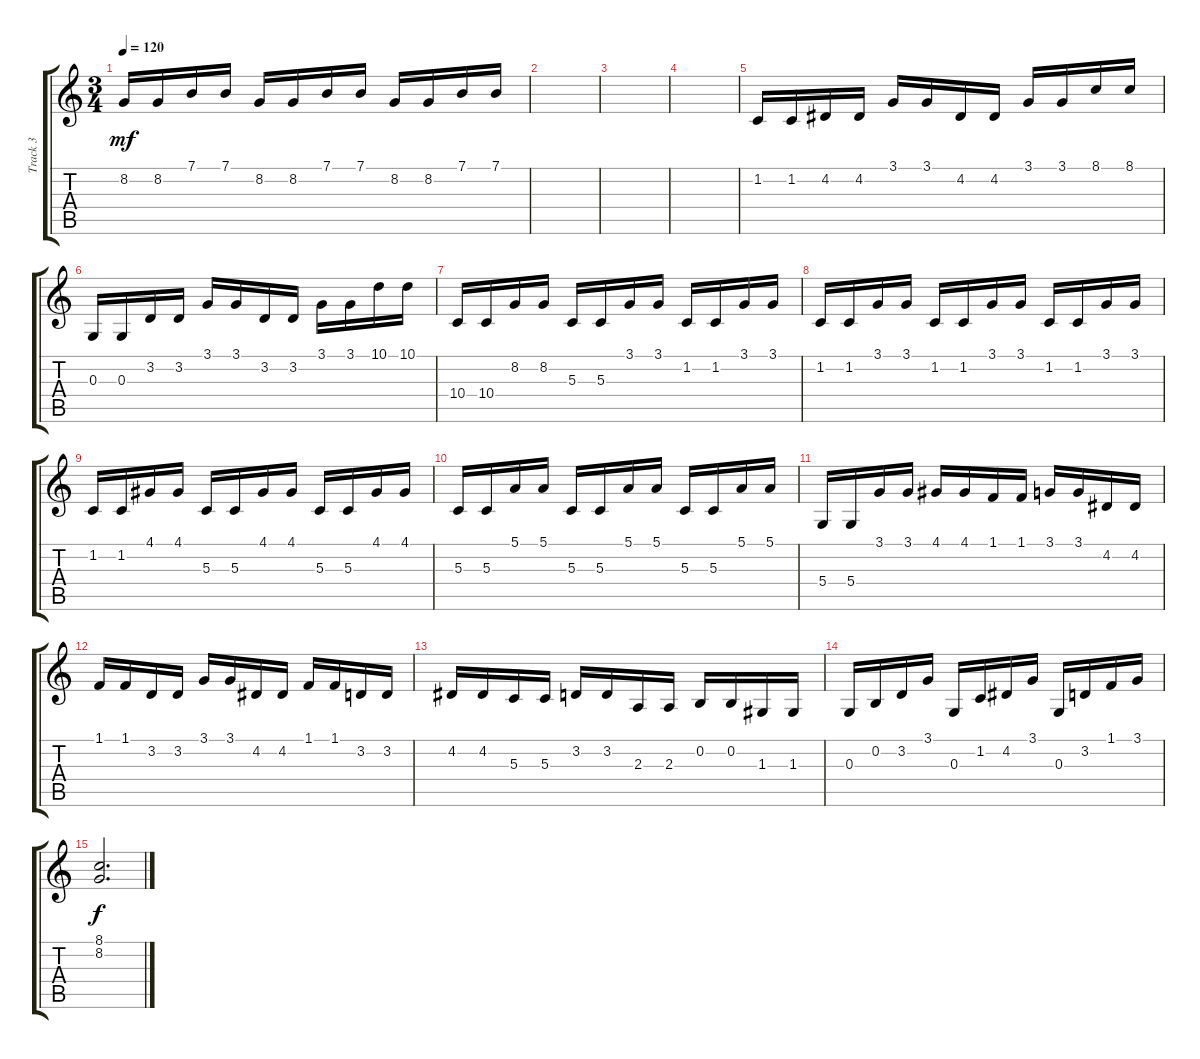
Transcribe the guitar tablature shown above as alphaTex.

\track ("Track 3" "Track 3") {instrument viola}
\staff {score tabs}
\tuning (E4 B3 G3 D3 A2 E2) {hide}
\ts (3 4)
\tempo 120
\clef g2
\ks c
8.2.16{dy mf} 8.2.16 7.1.16 7.1.16 8.2.16 8.2.16 7.1.16 7.1.16 8.2.16 8.2.16 7.1.16 7.1.16 |
|
|
|
1.2.16 1.2.16 4.2.16 4.2.16 3.1.16 3.1.16 4.2.16 4.2.16 3.1.16 3.1.16 8.1.16 8.1.16 |
0.3.16 0.3.16 3.2.16 3.2.16 3.1.16 3.1.16 3.2.16 3.2.16 3.1.16 3.1.16 10.1.16 10.1.16 |
10.4.16 10.4.16 8.2.16 8.2.16 5.3.16 5.3.16 3.1.16 3.1.16 1.2.16 1.2.16 3.1.16 3.1.16 |
1.2.16 1.2.16 3.1.16 3.1.16 1.2.16 1.2.16 3.1.16 3.1.16 1.2.16 1.2.16 3.1.16 3.1.16 |
1.2.16 1.2.16 4.1.16 4.1.16 5.3.16 5.3.16 4.1.16 4.1.16 5.3.16 5.3.16 4.1.16 4.1.16 |
5.3.16 5.3.16 5.1.16 5.1.16 5.3.16 5.3.16 5.1.16 5.1.16 5.3.16 5.3.16 5.1.16 5.1.16 |
5.4.16 5.4.16 3.1.16 3.1.16 4.1.16 4.1.16 1.1.16 1.1.16 3.1.16 3.1.16 4.2.16 4.2.16 |
1.1.16 1.1.16 3.2.16 3.2.16 3.1.16 3.1.16 4.2.16 4.2.16 1.1.16 1.1.16 3.2.16 3.2.16 |
4.2.16 4.2.16 5.3.16 5.3.16 3.2.16 3.2.16 2.3.16 2.3.16 0.2.16 0.2.16 1.3.16 1.3.16 |
0.3.16 0.2.16 3.2.16 3.1.16 0.3.16 1.2.16 4.2.16 3.1.16 0.3.16 3.2.16 1.1.16 3.1.16 |
(8.1 8.2).2{d dy f}
